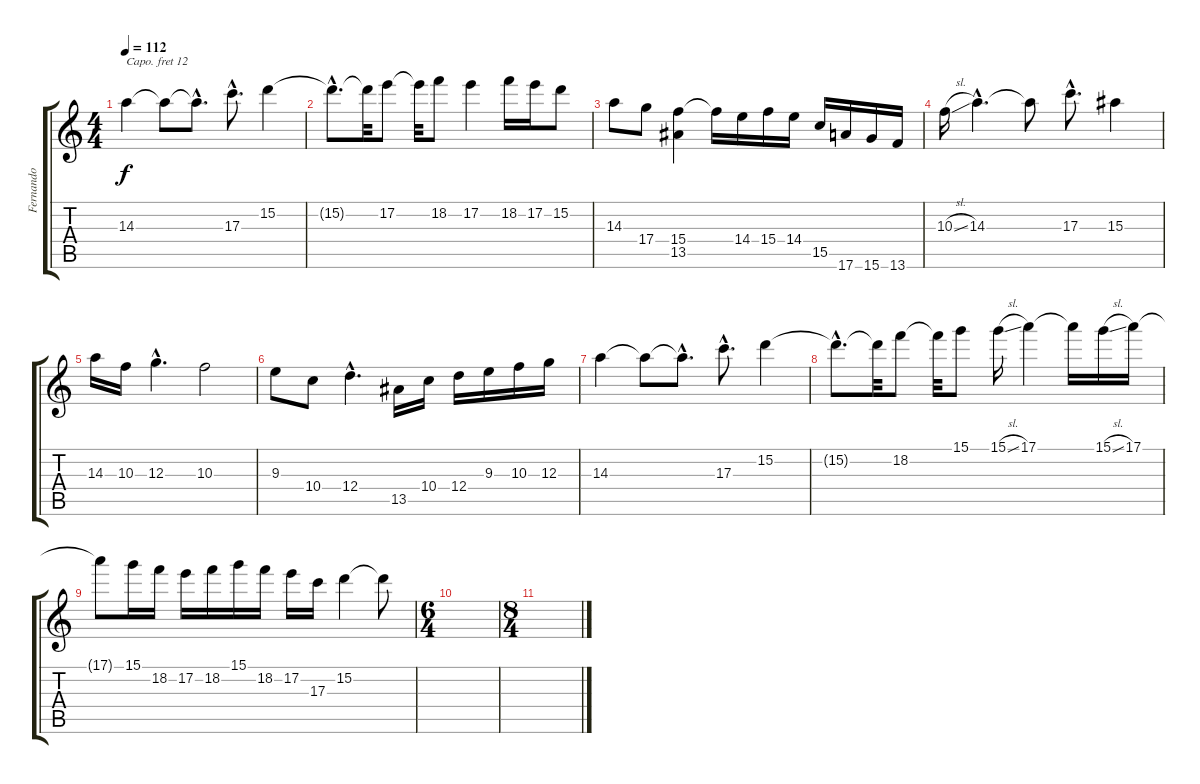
\track ("Fernando" "Fernando") {instrument flute}
\staff {score tabs}
\capo 12
\tuning (E4 B3 G3 D3 A2 E2) {hide}
\ts (4 4)
\tempo 112
\clef g2
\ks c
14.3.4{dy f} 14.3{t}.8 14.3{hac t}.8{d} 17.3{hac}.8{d} 15.2.4 |
15.2{hac t}.8{d} 15.2{t}.32 17.2.8 17.2{t}.32 18.2.8 17.2.4 18.2.16 17.2.16 15.2.8 |
14.3.8 17.4.8 (15.4 13.5{t}).4 15.4{t}.16 14.4.16 15.4.16 14.4.16 15.5.16 17.6.16 15.6.16 13.6.16 |
10.3{sl}.16 14.3{hac}.4{d} 14.3{t}.8 17.3{hac}.8{d} 15.3.4 |
14.3.16 10.3.16 12.3{hac}.4{d} 10.3.2 |
9.3.8 10.4.8 12.4{hac}.4{d} 13.5.16 10.4.16 12.4.16 9.3.16 10.3.16 12.3.16 |
14.3.4 14.3{t}.8 14.3{hac t}.8{d} 17.3{hac}.8{d} 15.2.4 |
15.2{hac t}.8{d} 15.2{t}.32 18.2.8 18.2{t}.32 15.1.8 15.1{sl}.16 17.1.4 17.1{t}.16 15.1{sl}.16 17.1.16 |
17.1{t}.8 15.1.16 18.2.16 17.2.16 18.2.16 15.1.16 18.2.16 17.2.16 17.3.16 15.2.4 15.2{t}.8 |
\ts (6 4)
|
\ts (8 4)
